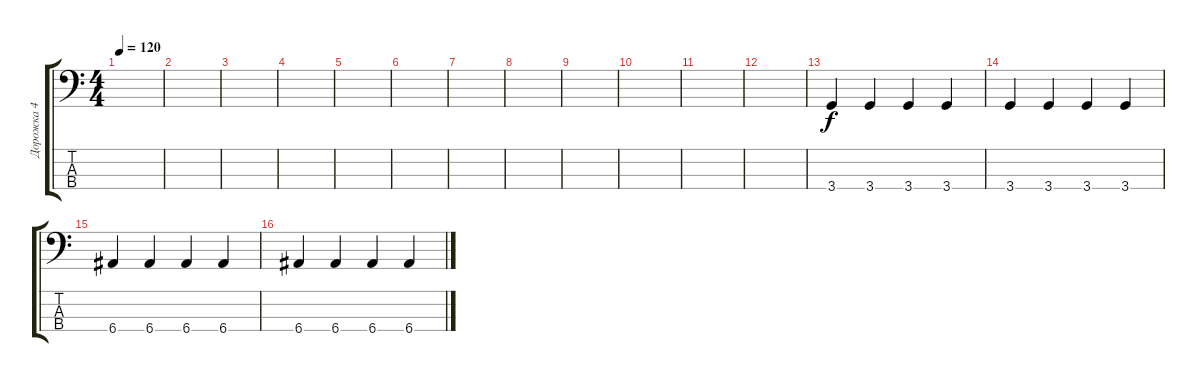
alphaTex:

\track ("Дорожка 4" "Дорожка 4") {instrument electricbassfinger}
\staff {score tabs}
\tuning (G2 D2 A1 E1) {hide}
\ts (4 4)
\tempo 120
\clef f4
\ks c
|
|
|
|
|
|
|
|
|
|
|
|
3.4.4 3.4.4 3.4.4 3.4.4 |
3.4.4 3.4.4 3.4.4 3.4.4 |
6.4.4 6.4.4 6.4.4 6.4.4 |
6.4.4 6.4.4 6.4.4 6.4.4
